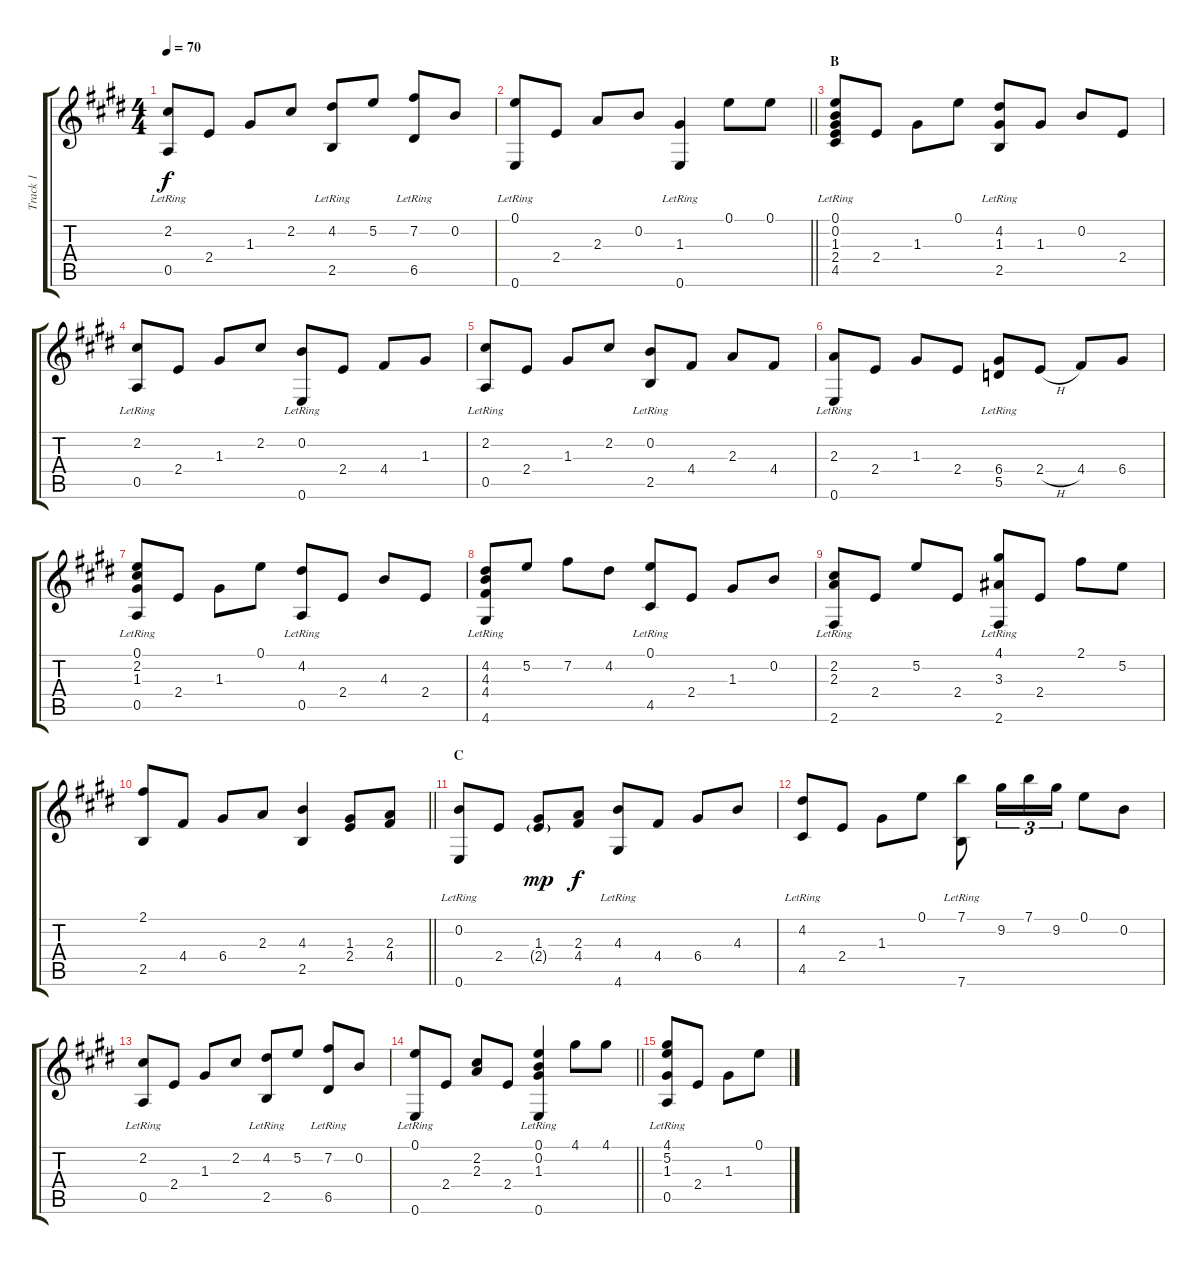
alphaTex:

\track ("Track 1" "Track 1") {instrument acousticguitarnylon}
\staff {score tabs}
\tuning (E4 B3 G3 D3 A2 E2) {hide}
\ts (4 4)
\tempo 70
\clef g2
\ks e
(2.2 0.5{lr}).8{dy f} 2.4.8 1.3.8 2.2.8 (4.2 2.5{lr}).8 5.2.8 (7.2 6.5{lr}).8 0.2.8 |
\barLineRight lightlight
(0.1{lr} 0.6{lr}).8 2.4.8 2.3.8 0.2.8 (1.3 0.6{lr}).4 0.1.8 0.1.8 |
\section ("" "B")
(0.1{lr} 0.2{lr} 1.3{lr} 2.4{lr} 4.5{lr}).8 2.4.8 1.3.8 0.1.8 (4.2 1.3 2.5{lr}).8 1.3.8 0.2.8 2.4.8 |
(2.2 0.5{lr}).8 2.4.8 1.3.8 2.2.8 (0.2 0.6{lr}).8 2.4.8 4.4.8 1.3.8 |
(2.2 0.5{lr}).8 2.4.8 1.3.8 2.2.8 (0.2 2.5{lr}).8 4.4.8 2.3.8 4.4.8 |
(2.3 0.6{lr}).8 2.4.8 1.3.8 2.4.8 (6.4 5.5{lr}).8 2.4{h}.8 4.4.8 6.4.8 |
(0.1{lr} 2.2{lr} 1.3{lr} 0.5{lr}).8 2.4.8 1.3.8 0.1.8 (4.2 0.5{lr}).8 2.4.8 4.3.8 2.4.8 |
(4.2{lr} 4.3{lr} 4.4{lr} 4.6{lr}).8 5.2.8 7.2.8 4.2.8 (0.1 4.5{lr}).8 2.4.8 1.3.8 0.2.8 |
(2.2{lr} 2.3{lr} 2.6{lr}).8 2.4.8 5.2.8 2.4.8 (4.1 3.3 2.6{lr}).8 2.4.8 2.1.8 5.2.8 |
\barLineRight lightlight
(2.1 2.5).8 4.4.8 6.4.8 2.3.8 (4.3 2.5).4 (1.3 2.4).8 (2.3 4.4).8 |
\section ("" "C")
(0.2 0.6{lr}).8 2.4.8 (1.3 2.4{g}).8{dy mp} (2.3 4.4).8{dy f} (4.3 4.6{lr}).8 4.4.8 6.4.8 4.3.8 |
(4.2 4.5{lr}).8 2.4.8 1.3.8 0.1.8 (7.1{lr} 7.6{lr}).8 9.2.16{tu (3 2)} 7.1.16{tu (3 2)} 9.2.16{tu (3 2)} 0.1.8 0.2.8 |
(2.2 0.5{lr}).8 2.4.8 1.3.8 2.2.8 (4.2 2.5{lr}).8 5.2.8 (7.2 6.5{lr}).8 0.2.8 |
\barLineRight lightlight
(0.1{lr} 0.6{lr}).8 2.4.8 (2.2 2.3).8 2.4.8 (0.1 0.2 1.3 0.6{lr}).4 4.1.8 4.1.8 |
(4.1{lr} 5.2{lr} 1.3 0.5{lr}).8 2.4.8 1.3.8 0.1.8
